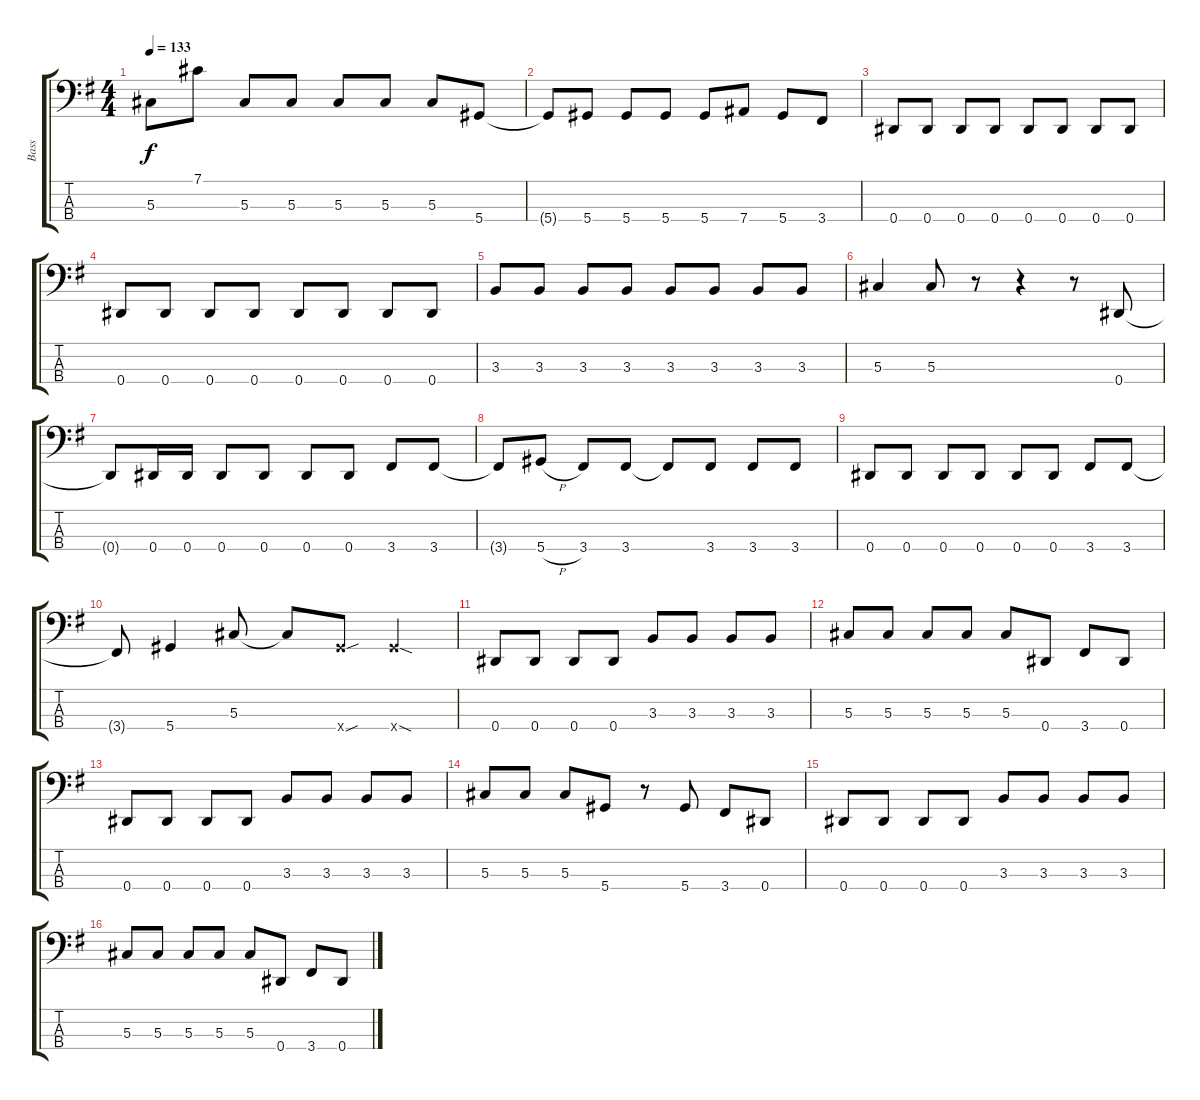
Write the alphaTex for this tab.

\track ("Bass" "Bass") {instrument electricbassfinger}
\staff {score tabs}
\tuning (Gb2 Db2 Ab1 Eb1) {hide}
\ts (4 4)
\tempo 133
\clef f4
\ks g
5.3.8{dy f} 7.1.8 5.3.8 5.3.8 5.3.8 5.3.8 5.3.8 5.4.8 |
5.4{t}.8 5.4.8 5.4.8 5.4.8 5.4.8 7.4.8 5.4.8 3.4.8 |
0.4.8 0.4.8 0.4.8 0.4.8 0.4.8 0.4.8 0.4.8 0.4.8 |
0.4.8 0.4.8 0.4.8 0.4.8 0.4.8 0.4.8 0.4.8 0.4.8 |
3.3.8 3.3.8 3.3.8 3.3.8 3.3.8 3.3.8 3.3.8 3.3.8 |
5.3.4 5.3.8 r.8 r.4 r.8 0.4.8 |
0.4{t}.8 0.4.16 0.4.16 0.4.8 0.4.8 0.4.8 0.4.8 3.4.8 3.4.8 |
3.4{t}.8 5.4{h}.8 3.4.8 3.4.8 3.4{t}.8 3.4.8 3.4.8 3.4.8 |
0.4.8 0.4.8 0.4.8 0.4.8 0.4.8 0.4.8 3.4.8 3.4.8 |
3.4{t}.8 5.4.4 5.3.8 5.3{t}.8 5.4{sou x}.8 5.4{sod x}.4 |
0.4.8 0.4.8 0.4.8 0.4.8 3.3.8 3.3.8 3.3.8 3.3.8 |
5.3.8 5.3.8 5.3.8 5.3.8 5.3.8 0.4.8 3.4.8 0.4.8 |
0.4.8 0.4.8 0.4.8 0.4.8 3.3.8 3.3.8 3.3.8 3.3.8 |
5.3.8 5.3.8 5.3.8 5.4.8 r.8 5.4.8 3.4.8 0.4.8 |
0.4.8 0.4.8 0.4.8 0.4.8 3.3.8 3.3.8 3.3.8 3.3.8 |
5.3.8 5.3.8 5.3.8 5.3.8 5.3.8 0.4.8 3.4.8 0.4.8
